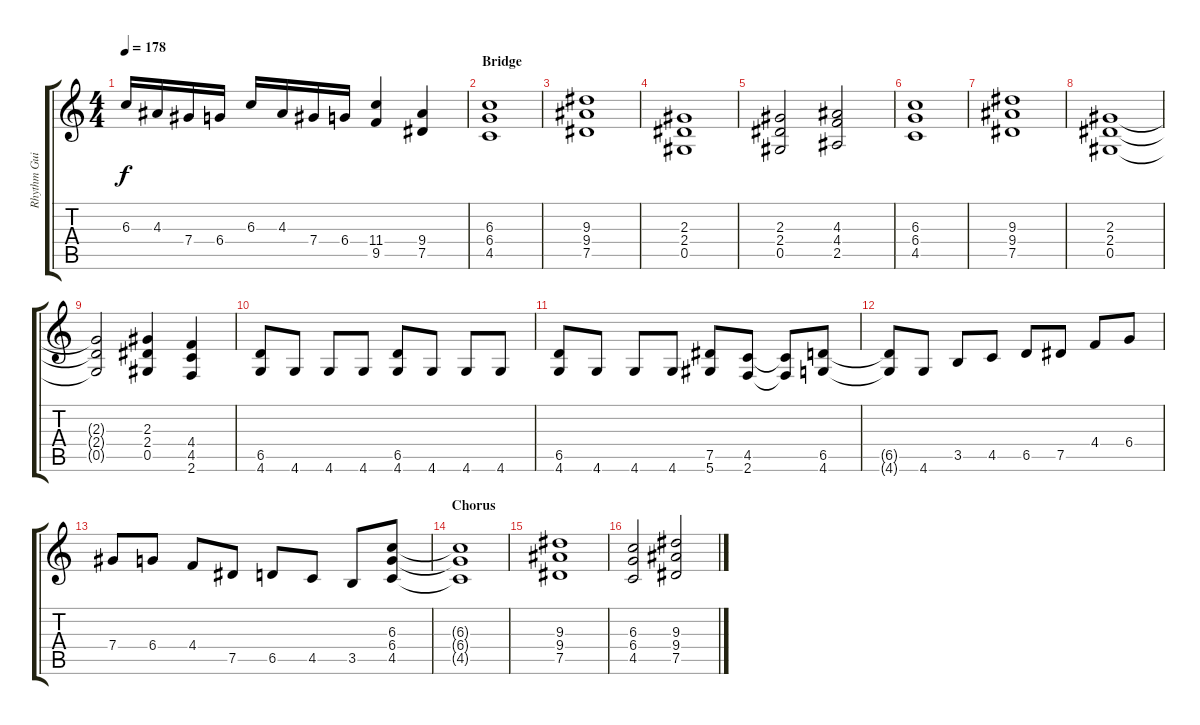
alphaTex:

\track ("Rhythm Guitar 2 - Henjo Richter" "Rhythm Gui") {instrument overdrivenguitar}
\staff {score tabs}
\tuning (Eb4 Bb3 Gb3 Db3 Ab2 Eb2) {hide}
\ts (4 4)
\tempo 178
\clef g2
\ks c
6.3.16{dy f} 4.3.16 7.4.16 6.4.16 6.3.16 4.3.16 7.4.16 6.4.16 (11.4 9.5).4 (9.4 7.5).4 |
\section ("" "Bridge")
(6.3 6.4 4.5).1 |
(9.3 9.4 7.5).1 |
(2.3 2.4 0.5).1 |
(2.3 2.4 0.5).2 (4.3 4.4 2.5).2 |
(6.3 6.4 4.5).1 |
(9.3 9.4 7.5).1 |
(2.3 2.4 0.5).1 |
(2.3{t} 2.4{t} 0.5{t}).2 (2.3 2.4 0.5).4 (4.4 4.5 2.6).4 |
(6.5 4.6).8 4.6.8 4.6.8 4.6.8 (6.5 4.6).8 4.6.8 4.6.8 4.6.8 |
(6.5 4.6).8 4.6.8 4.6.8 4.6.8 (7.5 5.6).8 (4.5 2.6).8 (4.5{t} 2.6{t}).8 (6.5 4.6).8 |
(6.5{t} 4.6{t}).8 4.6.8 3.5.8 4.5.8 6.5.8 7.5.8 4.4.8 6.4.8 |
7.4.8 6.4.8 4.4.8 7.5.8 6.5.8 4.5.8 3.5.8 (6.3 6.4 4.5).8 |
\section ("" "Chorus")
(6.3{t} 6.4{t} 4.5{t}).1 |
(9.3 9.4 7.5).1 |
(6.3 6.4 4.5).2 (9.3 9.4 7.5).2
